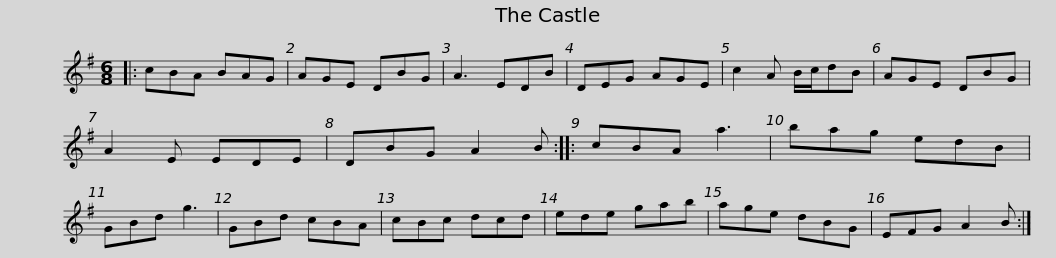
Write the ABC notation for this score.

X:1
L:1/8
M:6/8
I:linebreak $
K:G
V:1 treble
V:1
|: cBA BAG | AGE DBG | A3 EDB | DEG AGE | c2 A B/c/dB | %5
 AGE DBG | A2 E EDE |$ DBG A2 B :: cBA a3 | bag edB | %10
 GBd g3 | GBd cBA | cBc dcd | ede gab |$ age dBG | %15
 EFG A2 B :| %16
